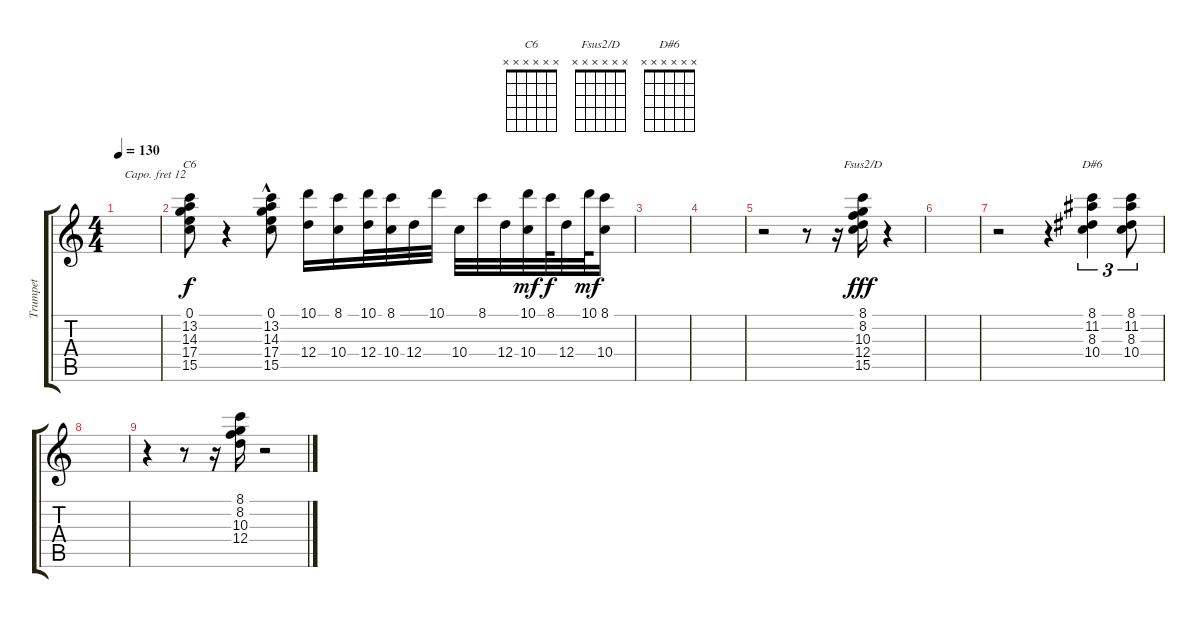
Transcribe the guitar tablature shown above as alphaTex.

\track ("Trumpet" "Trumpet") {instrument trumpet}
\staff {score tabs}
\capo 12
\tuning (E4 B3 G3 D3 A2 E2) {hide}
\chord ("C6" x x x x x x) {firstfret 0}
\chord ("Fsus2/D" x x x x x x) {firstfret 0}
\chord ("D#6" x x x x x x) {firstfret 0}
\ts (4 4)
\tempo 130
\clef g2
\ks c
|
(0.1 13.2 14.3 17.4 15.5).8{ch "C6" instrument trumpet} r.4 (0.1{hac} 13.2 14.3{hac} 17.4{hac} 15.5{hac}).8 (10.1 12.4).16{dy f} (8.1 10.4).16 (10.1 12.4).32 (8.1 10.4).32 12.4.32 10.1.32 10.4.32 8.1.32 12.4.32 (10.1 10.4).32{dy mf} 8.1.64{dy f} 12.4.32 10.1.64{dy mf} (8.1 10.4).16 |
|
|
r.2 r.8 r.16 (8.1 8.2 10.3 12.4 15.5).16{ch "Fsus2/D" dy fff} r.4 |
|
r.2 r.4 (8.1 11.2 8.3 10.4).4{tu (3 2) ch "D#6"} (8.1 11.2 8.3 10.4).8{tu (3 2)} |
|
r.4 r.8 r.16 (8.1 8.2 10.3 12.4).16 r.2
